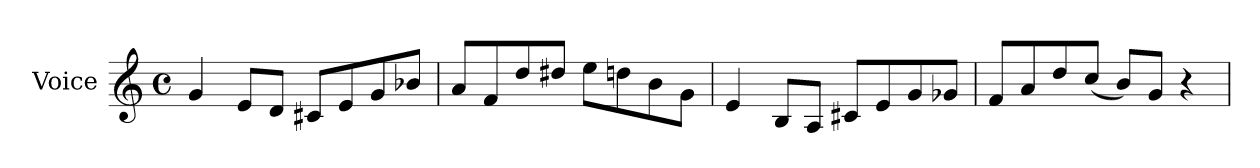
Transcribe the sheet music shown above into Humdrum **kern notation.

**kern
*part1
*staff1
*I"Voice
*I'Voice
*clefG2
*M4/4
*met(c)
=1
4g/
8e/L
8d/J
8c#X/L
8e/
8g/
8b-X/J
=2
8a/L
8f/
8dd/
8dd#X/J
8ee\L
8ddn\
8b\
8g\J
=3
4e/
8B/L
8A/J
8c#X/L
8e/
8g/
8g-X/J
=4
8f/L
8a/
8dd/
(>8cc/J
8b/L)
8g/J
4r
=
*-
